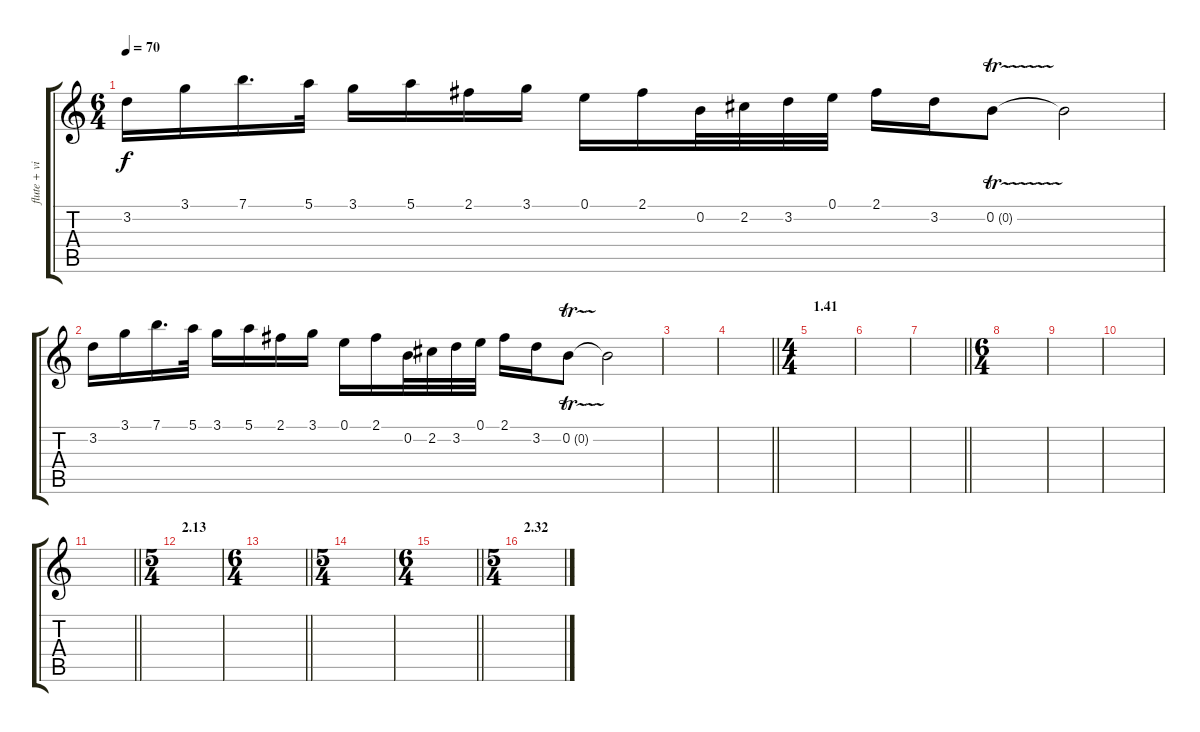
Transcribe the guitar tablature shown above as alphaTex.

\track ("flute + vibra" "flute + vi") {instrument flute}
\staff {score tabs}
\tuning (E5 B4 G4 D4 A3 E3) {hide}
\ts (6 4)
\tempo 70
\clef g2
\ks c
3.2.16{dy f} 3.1.16 7.1.16{d} 5.1.32 3.1.16 5.1.16 2.1.16 3.1.16 0.1.16 2.1.16 0.2.32 2.2.32 3.2.32 0.1.32 2.1.16 3.2.16 0.2{tr (0 64)}.8 0.2{t}.2 |
3.2.16 3.1.16 7.1.16{d} 5.1.32 3.1.16 5.1.16 2.1.16 3.1.16 0.1.16 2.1.16 0.2.32 2.2.32 3.2.32 0.1.32 2.1.16 3.2.16 0.2{tr (0 64)}.8 0.2{t}.2 |
|
\barLineRight lightlight
|
\ts (4 4)
\section ("" "1.41")
|
|
\barLineRight lightlight
|
\ts (6 4)
|
|
|
\barLineRight lightlight
|
\ts (5 4)
\section ("" "2.13")
|
\ts (6 4)
\barLineRight lightlight
|
\ts (5 4)
|
\ts (6 4)
\barLineRight lightlight
|
\ts (5 4)
\section ("" "2.32")
